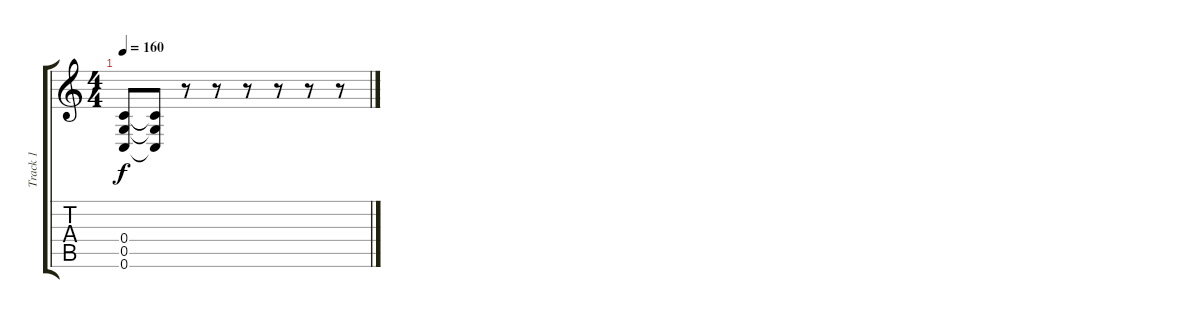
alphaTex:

\track ("Track 1" "Track 1") {instrument overdrivenguitar}
\staff {score tabs}
\tuning (D4 A3 F3 C3 G2 C2) {hide}
\ts (4 4)
\tempo 160
\clef g2
\ks c
(0.4 0.5 0.6).8{dy f} (0.4{t} 0.5{t} 0.6{t}).8 r.8 r.8 r.8 r.8 r.8 r.8
